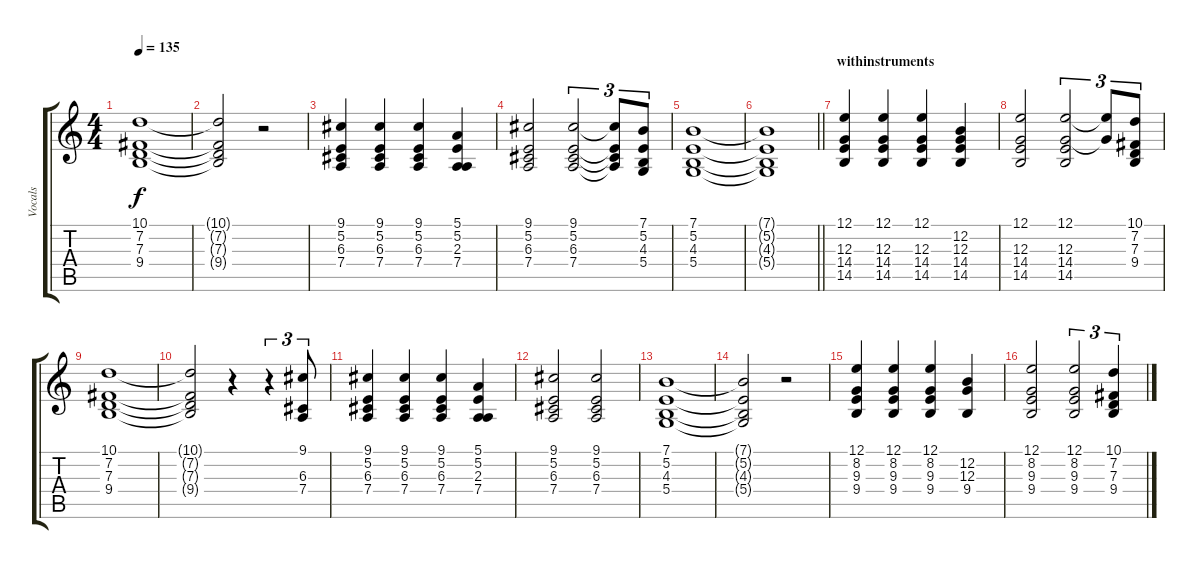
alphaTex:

\track ("Vocals" "Vocals") {instrument choiraahs}
\staff {score tabs}
\tuning (E4 B3 G3 D3 A2 E2) {hide}
\ts (4 4)
\tempo 135
\clef g2
\ks c
(10.1 7.2 7.3 9.4).1{dy f} |
(10.1{t} 7.2{t} 7.3{t} 9.4{t}).2 r.2 |
(9.1 5.2 6.3 7.4).4 (9.1 5.2 6.3 7.4).4 (9.1 5.2 6.3 7.4).4 (5.1 5.2 2.3 7.4).4 |
(9.1 5.2 6.3 7.4).2 (9.1 5.2 6.3 7.4).2{tu (3 2)} (9.1{t} 5.2{t} 6.3{t} 7.4{t}).8{tu (3 2)} (7.1 5.2 4.3 5.4).8{tu (3 2)} |
(7.1 5.2 4.3 5.4).1 |
\barLineRight lightlight
(7.1{t} 5.2{t} 4.3{t} 5.4{t}).1 |
\section ("" "withinstruments")
(12.1 12.3 14.4 14.5).4 (12.1 12.3 14.4 14.5).4 (12.1 12.3 14.4 14.5).4 (12.2 12.3 14.4 14.5).4 |
(12.1 12.3 14.4 14.5).2 (12.1 12.3 14.4 14.5).2{tu (3 2)} (12.1{t} 12.3{t}).8{tu (3 2)} (10.1 7.2 7.3 9.4).8{tu (3 2)} |
(10.1 7.2 7.3 9.4).1 |
(10.1{t} 7.2{t} 7.3{t} 9.4{t}).2 r.4 r.4{tu (3 2)} (9.1 6.3 7.4).8{tu (3 2)} |
(9.1 5.2 6.3 7.4).4 (9.1 5.2 6.3 7.4).4 (9.1 5.2 6.3 7.4).4 (5.1 5.2 2.3 7.4).4 |
(9.1 5.2 6.3 7.4).2 (9.1 5.2 6.3 7.4).2 |
(7.1 5.2 4.3 5.4).1 |
(7.1{t} 5.2{t} 4.3{t} 5.4{t}).2 r.2 |
(12.1 8.2 9.3 9.4).4 (12.1 8.2 9.3 9.4).4 (12.1 8.2 9.3 9.4).4 (12.2 12.3 9.4).4 |
(12.1 8.2 9.3 9.4).2 (12.1 8.2 9.3 9.4).2{tu (3 2)} (10.1 7.2 7.3 9.4).4{tu (3 2)}
